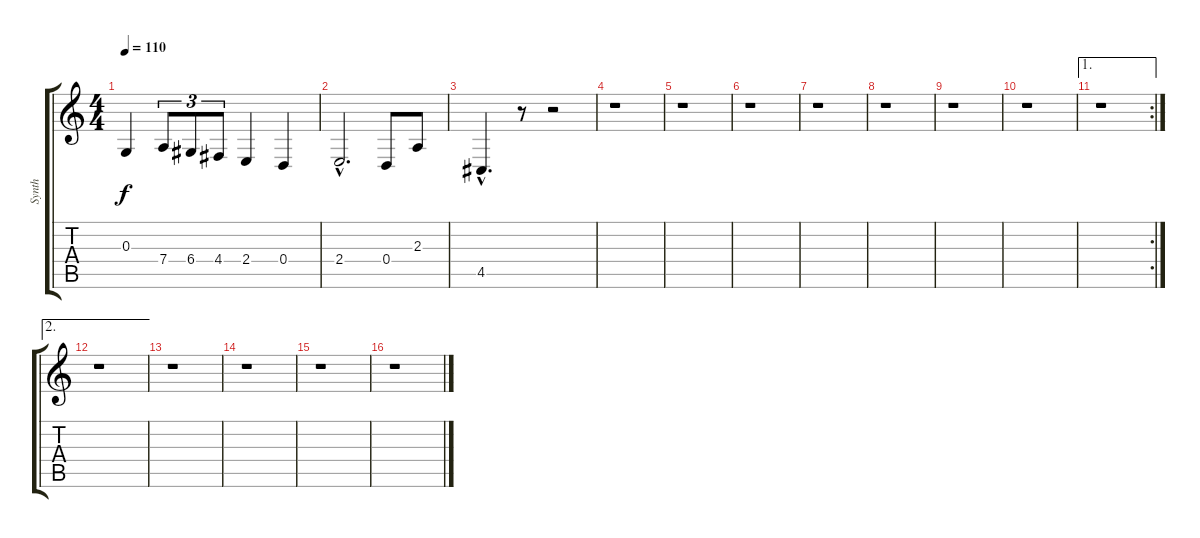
\track ("Synth" "Synth") {instrument synthstrings1}
\staff {score tabs}
\tuning (E4 B3 G3 D3 A2 E2) {hide}
\ts (4 4)
\tempo 110
\clef g2
\ks c
0.3.4{dy f} 7.4{t}.8{tu (3 2)} 6.4.8{tu (3 2)} 4.4.8{tu (3 2)} 2.4.4 0.4.4 |
2.4{hac}.2{d} 0.4.8 2.3.8 |
4.5{hac}.4{d} r.8 r.2 |
r.1 |
r.1 |
r.1 |
r.1 |
r.1 |
r.1 |
r.1 |
\ae 1
\rc 2
r.1 |
\ae 2
r.1 |
r.1 |
r.1 |
r.1 |
r.1
